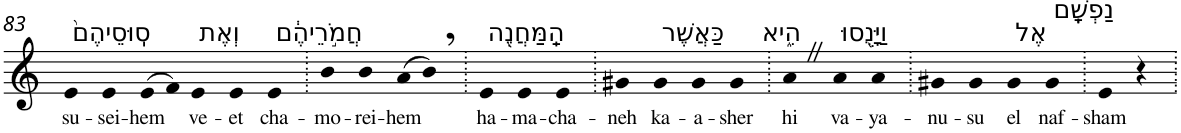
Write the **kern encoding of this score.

**kern	**text
*part1	*part1
*staff1	*staff1
*I"Piano	*
*I'Pno	*
!!LO:PB:g=z
*clefG2	*
*k[]	*
=83	=83
!LO:TX:a:t=סֽוּסֵיהֶם֙	!
!	!LO:LY:b
4e	su-
!	!LO:LY:b
4e	-sei-
!	!LO:LY:b
(>8e	-hem
8f)	.
!LO:TX:a:t=וְאֶת	!
!	!LO:LY:b
4e	ve-
!	!LO:LY:b
4e	-et
!LO:TX:a:t=חֲמֹ֣רֵיהֶ֔ם	!
!	!LO:LY:b
4e	cha-
=84.	=84.
!	!LO:LY:b
4b	-mo-
!	!LO:LY:b
4b	-rei-
!	!LO:LY:b
(>8a	-hem
8b,)	.
=85.	=85.
!LO:TX:a:t=הַֽמַּחֲנֶ֖ה	!
!	!LO:LY:b
4e	ha-
!	!LO:LY:b
4e	-ma-
!	!LO:LY:b
4e	-cha-
=86.	=86.
!	!LO:LY:b
4g#X	-neh
!LO:TX:a:t=כַּאֲשֶׁר	!
!	!LO:LY:b
4g#	ka-
!	!LO:LY:b
4g#	-a-
!	!LO:LY:b
4g#	-sher
=87.	=87.
!LO:TX:a:t=הִ֑יא	!
!	!LO:LY:b
4aZ	hi
!LO:TX:a:t=וַיָּנֻ֖סוּ	!
!	!LO:LY:b
4a	va-
!	!LO:LY:b
4a	-ya-
=88.	=88.
!	!LO:LY:b
4g#X	-nu-
!	!LO:LY:b
4g#	-su
!LO:TX:a:t=אֶל	!
!	!LO:LY:b
4g#	el
!LO:TX:a:t=נַפְשָֽׁם	!
!	!LO:LY:b
4g#	naf-
=89.	=89.
!	!LO:LY:b
4e	-sham
4r	.
=.	=.
*-	*-
